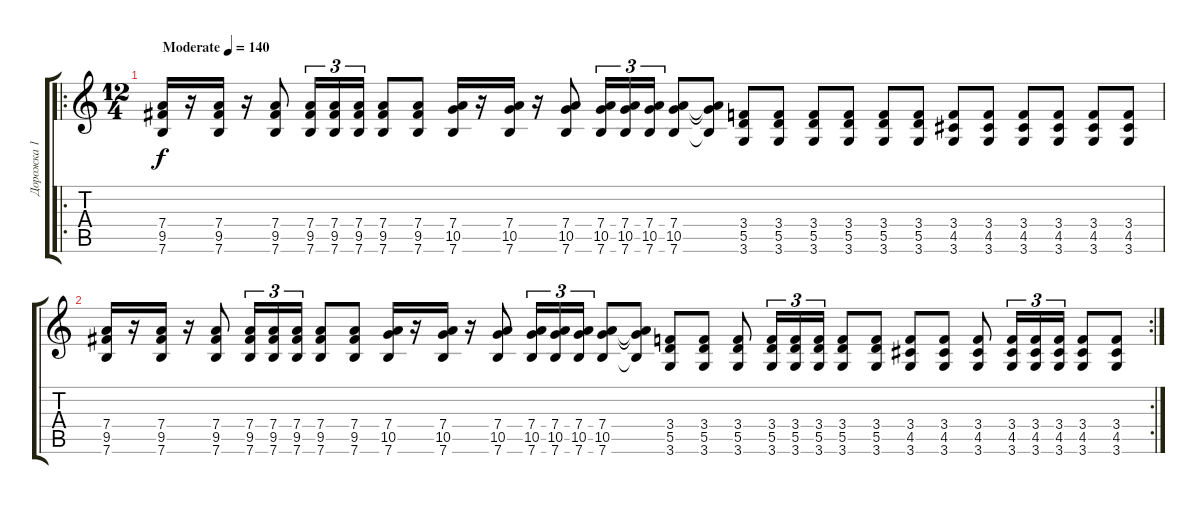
\track ("Дорожка 1" "Дорожка 1") {instrument distortionguitar}
\staff {score tabs}
\tuning (E4 B3 G3 D3 A2 E2) {hide}
\ro
\ts (12 4)
\tempo (140 "Moderate")
\clef g2
\ks c
(7.4 9.5 7.6).16{dy f instrument distortionguitar} r.16 (7.4 9.5 7.6).16 r.16 (7.4 9.5 7.6).8 (7.4 9.5 7.6).16{tu (3 2)} (7.4 9.5 7.6).16{tu (3 2)} (7.4 9.5 7.6).16{tu (3 2)} (7.4 9.5 7.6).8 (7.4 9.5 7.6).8 (7.4 10.5 7.6).16 r.16 (7.4 10.5 7.6).16 r.16 (7.4 10.5 7.6).8 (7.4 10.5 7.6).16{tu (3 2)} (7.4 10.5 7.6).16{tu (3 2)} (7.4 10.5 7.6).16{tu (3 2)} (7.4 10.5 7.6).8 (7.4{t} 10.5{t} 7.6{t}).8 (3.4 5.5 3.6).8 (3.4 5.5 3.6).8 (3.4 5.5 3.6).8 (3.4 5.5 3.6).8 (3.4 5.5 3.6).8 (3.4 5.5 3.6).8 (3.4 4.5 3.6).8 (3.4 4.5 3.6).8 (3.4 4.5 3.6).8 (3.4 4.5 3.6).8 (3.4 4.5 3.6).8 (3.4 4.5 3.6).8 |
\rc 2
(7.4 9.5 7.6).16 r.16 (7.4 9.5 7.6).16 r.16 (7.4 9.5 7.6).8 (7.4 9.5 7.6).16{tu (3 2)} (7.4 9.5 7.6).16{tu (3 2)} (7.4 9.5 7.6).16{tu (3 2)} (7.4 9.5 7.6).8 (7.4 9.5 7.6).8 (7.4 10.5 7.6).16 r.16 (7.4 10.5 7.6).16 r.16 (7.4 10.5 7.6).8 (7.4 10.5 7.6).16{tu (3 2)} (7.4 10.5 7.6).16{tu (3 2)} (7.4 10.5 7.6).16{tu (3 2)} (7.4 10.5 7.6).8 (7.4{t} 10.5{t} 7.6{t}).8 (3.4 5.5 3.6).8 (3.4 5.5 3.6).8 (3.4 5.5 3.6).8 (3.4 5.5 3.6).16{tu (3 2)} (3.4 5.5 3.6).16{tu (3 2)} (3.4 5.5 3.6).16{tu (3 2)} (3.4 5.5 3.6).8 (3.4 5.5 3.6).8 (3.4 4.5 3.6).8 (3.4 4.5 3.6).8 (3.4 4.5 3.6).8 (3.4 4.5 3.6).16{tu (3 2)} (3.4 4.5 3.6).16{tu (3 2)} (3.4 4.5 3.6).16{tu (3 2)} (3.4 4.5 3.6).8 (3.4 4.5 3.6).8
